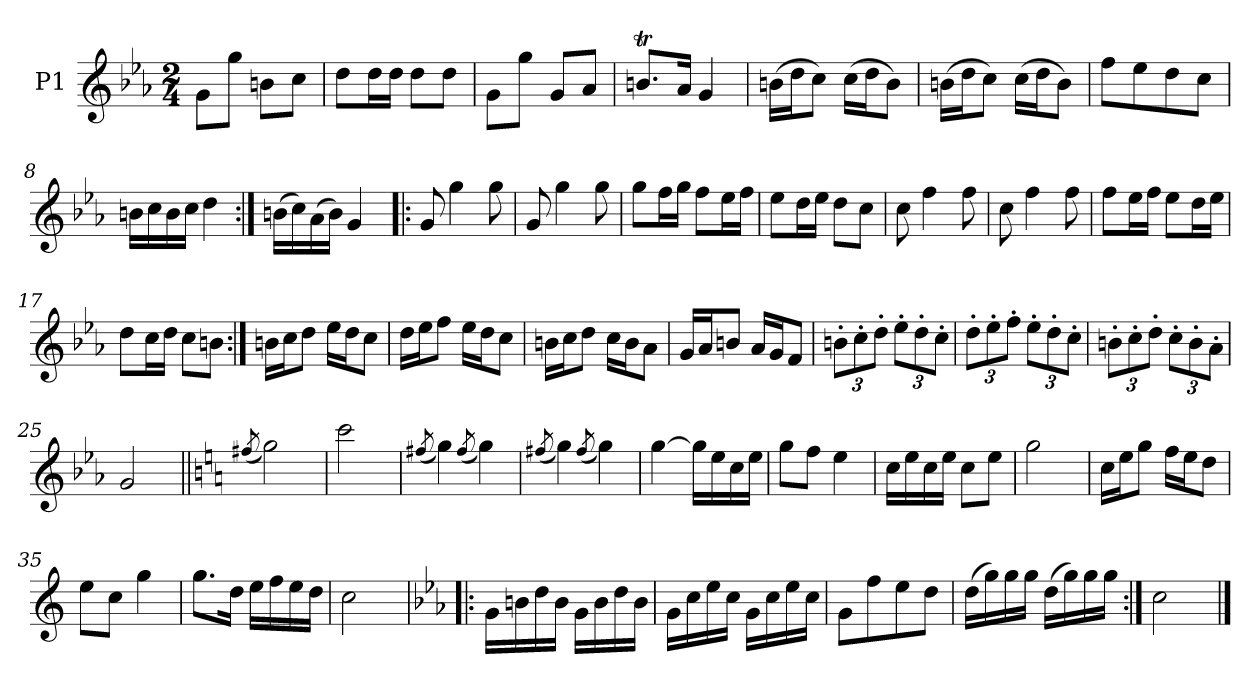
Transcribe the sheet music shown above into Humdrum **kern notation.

**kern
*part1
*staff1
*I"P1
*clefG2
*k[b-e-a-]
*M2/4
=1
8gL
8ggJ
8bnL
8ccJ
=2
8ddL
16ddL
16ddJJ
8ddL
8ddJ
=3
8gL
8ggJ
8gL
8a-J
=4
8.bntL
16a-Jk
4g
=5
(16bnLL
16ddJ
8ccJ)
(16ccLL
16ddJ
8bJ)
=6
(16bnLL
16ddJ
8ccJ)
(16ccLL
16ddJ
8bJ)
=7
8ffL
8ee-
8dd
8ccJ
=8
16bnLL
16cc
16b
16ccJJ
4dd
=9:|!
(16bnLL
16cc)
(16a-
16bJJ)
4g
=10!|:
8g
4gg
8gg
=11
8g
4gg
8gg
=12
8ggL
16ffL
16ggJJ
8ffL
16ee-L
16ffJJ
=13
8ee-L
16ddL
16ee-JJ
8ddL
8ccJ
=14
8cc
4ff
8ff
=15
8cc
4ff
8ff
=16
8ffL
16ee-L
16ffJJ
8ee-L
16ddL
16ee-JJ
=17
8ddL
16ccL
16ddJJ
8ccL
8bnJ
=18:|!
16bnLL
16ccJ
8ddJ
16ee-LL
16ddJ
8ccJ
=19
16ddLL
16ee-J
8ffJ
16ee-LL
16ddJ
8ccJ
=20
16bnLL
16ccJ
8ddJ
16ccLL
16bJ
8a-J
=21
16gLL
16a-J
8bnJ
16a-LL
16gJ
8fJ
=22
12bn'L
12cc'
12dd'J
12ee-'L
12dd'
12cc'J
=23
12dd'L
12ee-'
12ff'J
12ee-'L
12dd'
12cc'J
=24
12bn'L
12cc'
12dd'J
12cc'L
12b'
12a-'J
=25
2g
=26||
*k[]
(8qff#X/
2gg)
=27
2ccc
=28
(8qff#X/
4gg)
(8qff#/
4gg)
=29
(8qff#X/
4gg)
(8qff#/
4gg)
=30
[4gg
16ggLL]
16ee
16cc
16eeJJ
=31
8ggL
8ffJ
4ee
=32
16ccLL
16ee
16cc
16eeJJ
8ccL
8eeJ
=33
2gg
=34
16ccLL
16eeJ
8ggJ
16ffLL
16eeJ
8ddJ
=35
8eeL
8ccJ
4gg
=36
8.ggL
16ddJk
16eeLL
16ff
16ee
16ddJJ
=37
2cc
=38!|:
*k[b-e-a-]
16gLL
16bn
16dd
16bJJ
16gLL
16b
16dd
16bJJ
=39
16gLL
16cc
16ee-
16ccJJ
16gLL
16cc
16ee-
16ccJJ
=40
8gL
8ff
8ee-
8ddJ
=41
(16ddLL
16gg)
16gg
16ggJJ
(16ddLL
16gg)
16gg
16ggJJ
=42:|!
2cc
==
*-
